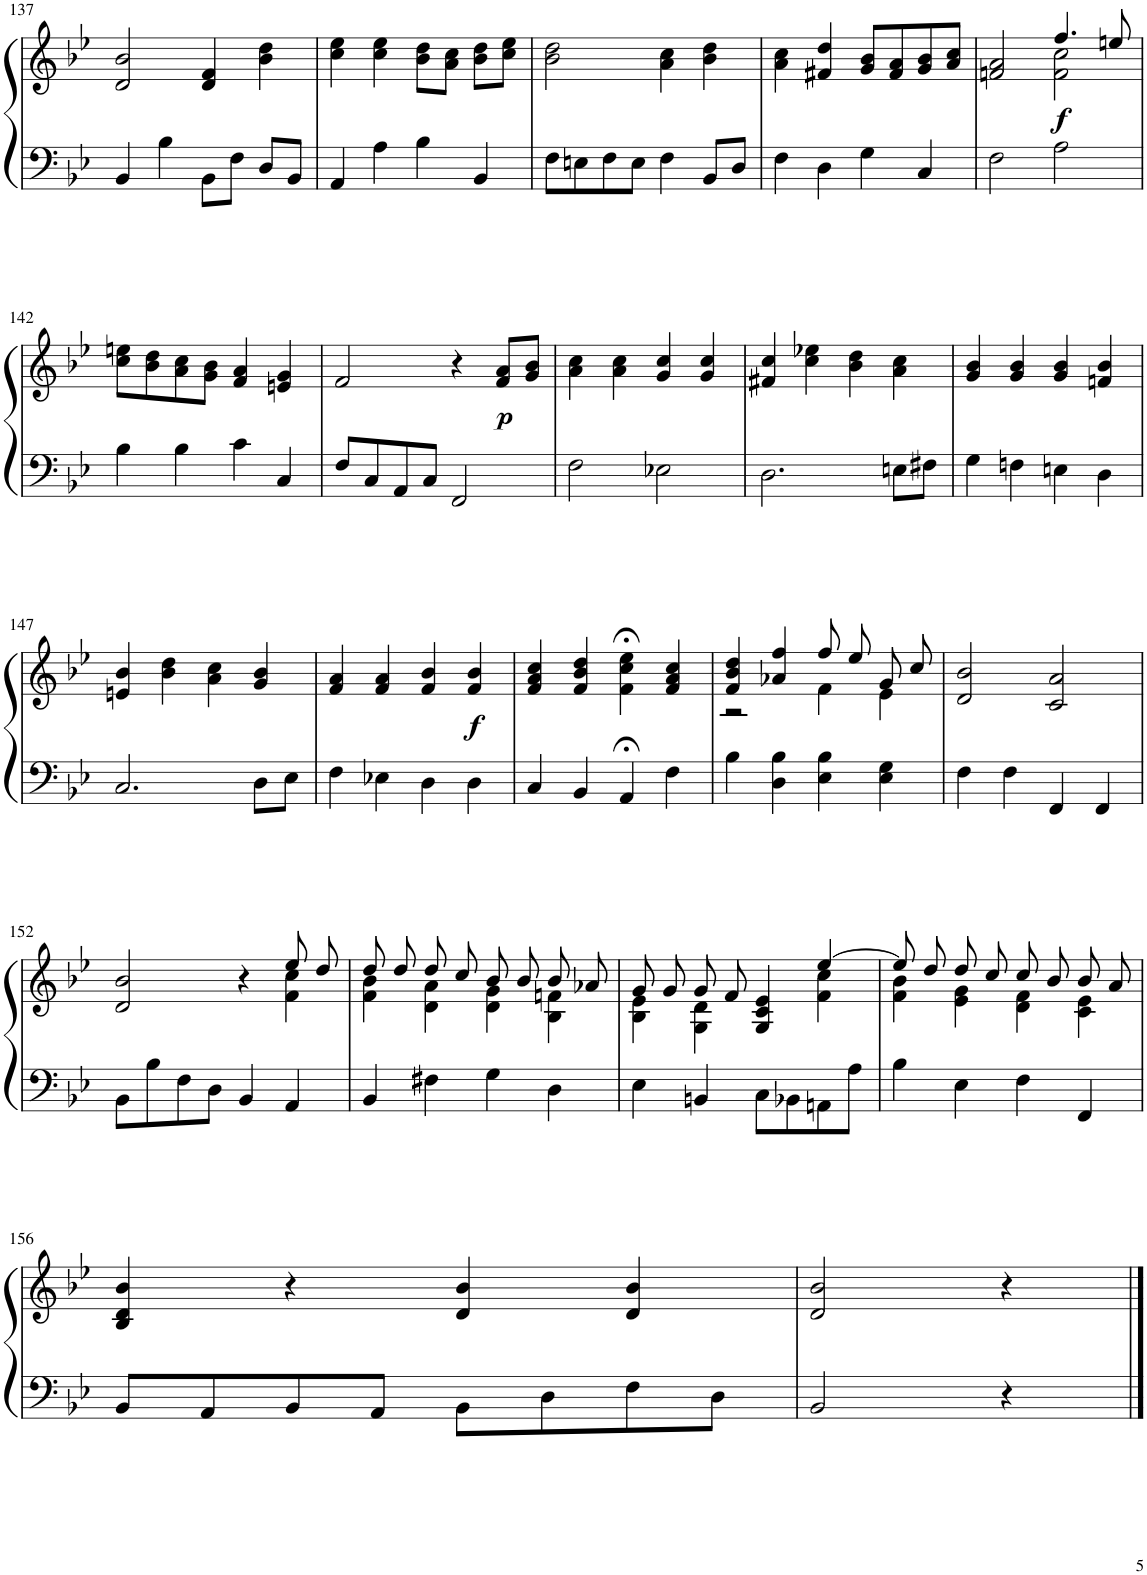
**kern	**kern	**dynam
*part1	*part1	*part1
*staff2	*staff1	*staff1/2
*I"[Organ [manuals]] (a)	*	*
!!LO:PB:g=z
*clefF4	*clefG2	*
*k[b-e-]	*k[b-e-]	*
*B-:	*B-:	*
*M2/2	*M2/2	*
*met(c|)	*met(c|)	*
=137	=137	=137
4BB-/	2d/ 2b-/	.
4B-\	.	.
8BB-\L	4d/ 4f/	.
8F\J	.	.
8D/L	4b-\ 4dd\	.
8BB-/J	.	.
=138	=138	=138
4AA/	4cc\ 4ee-\	.
4A\	4cc\ 4ee-\	.
4B-\	8b-\ 8dd\L	.
.	8a\ 8cc\J	.
4BB-/	8b-\ 8dd\L	.
.	8cc\ 8ee-\J	.
=139	=139	=139
8F\L	2b-\ 2dd\	.
8En\	.	.
8F\	.	.
8E\J	.	.
4F\	4a\ 4cc\	.
8BB-/L	4b-\ 4dd\	.
8D/J	.	.
=140	=140	=140
4F\	4a\ 4cc\	.
4D\	4f#X/ 4dd/	.
4G\	8g/ 8b-/L	.
.	8f#/ 8a/	.
4C/	8g/ 8b-/	.
.	8a/ 8cc/J	.
=141	=141	=141
*	*^	*
2F\	2fn/ 2a/	2ryy	.
!	!	!	!LO:DY:b
2A\	4.ff/	2f\ 2cc\	f
.	8een/	.	.
*	*v	*v	*
!!LO:LB:g=z
=142	=142	=142
4B-\	8cc\ 8een\L	.
.	8b-\ 8dd\	.
4B-\	8a\ 8cc\	.
.	8g\ 8b-\J	.
4c\	4f/ 4a/	.
4C/	4en/ 4g/	.
=143	=143	=143
8F/L	2f/	.
8C/	.	.
8AA/	.	.
8C/J	.	.
2FF/	4r	.
!	!	!LO:DY:b
.	8f/ 8a/L	p
.	8g/ 8b-/J	.
=144	=144	=144
2F\	4a\ 4cc\	.
.	4a\ 4cc\	.
2E-X\	4g/ 4cc/	.
.	4g/ 4cc/	.
=145	=145	=145
2.D\	4f#X/ 4cc/	.
.	4cc\ 4ee-X\	.
.	4b-\ 4dd\	.
8En\L	4a\ 4cc\	.
8F#X\J	.	.
=146	=146	=146
4G\	4g/ 4b-/	.
4Fn\	4g/ 4b-/	.
4En\	4g/ 4b-/	.
4D\	4fn/ 4b-/	.
!!LO:LB:g=z
=147	=147	=147
2.C/	4en/ 4b-/	.
.	4b-\ 4dd\	.
.	4a\ 4cc\	.
8D\L	4g/ 4b-/	.
8E-\J	.	.
=148	=148	=148
4F\	4f/ 4a/	.
4E-X\	4f/ 4a/	.
4D\	4f/ 4b-/	.
!	!	!LO:DY:b
4D\	4f/ 4b-/	f
=149	=149	=149
4C/	4f/ 4a/ 4cc/	.
4BB-/	4f/ 4b-/ 4dd/	.
4AA;</	4f\;< 4cc\;< 4ee-\;<	.
4F\	4f/ 4a/ 4cc/	.
=150	=150	=150
*	*^	*
4B-\	4f/ 4b-/ 4dd/	2r	.
4D\ 4B-\	4a-X/ 4ff/	.	.
4E-\ 4B-\	8ff/	4f\	.
.	8ee-/	.	.
4E-\ 4G\	8g/	4e-\	.
.	8cc/	.	.
*	*v	*v	*
=151	=151	=151
4F\	2d/ 2b-/	.
4F\	.	.
4FF/	2c/ 2a/	.
4FF/	.	.
!!LO:LB:g=z
=152	=152	=152
*	*^	*
8BB-\L	2d/ 2b-/	2ryy	.
8B-\	.	.	.
8F\	.	.	.
8D\J	.	.	.
4BB-/	4r	4ryy	.
4AA/	8ee-/	4f\ 4cc\	.
.	8dd/	.	.
=153	=153	=153	=153
4BB-/	8dd/	4f\ 4b-\	.
.	8dd/	.	.
4F#X\	8dd/	4d\ 4a\	.
.	8cc/	.	.
4G\	8b-/	4d\ 4g\	.
.	8b-/	.	.
4D\	8b-/	4B-\ 4fn\	.
.	8a-X/	.	.
=154	=154	=154	=154
4E-\	8g/	4B-\ 4e-\	.
.	8g/	.	.
4BBn/	8g/	4G\ 4d\	.
.	8f/	.	.
8C\L	4G/ 4c/ 4e-/	4ryy	.
8BB-X\	.	.	.
8AAn\	[4ee-/	4f\ 4cc\	.
8A\J	.	.	.
=155	=155	=155	=155
4B-\	8ee-/]	4f\ 4b-\	.
.	8dd/	.	.
4E-\	8dd/	4e-\ 4g\	.
.	8cc/	.	.
4F\	8cc/	4d\ 4f\	.
.	8b-/	.	.
4FF/	8b-/	4c\ 4e-\	.
.	8a/	.	.
*	*v	*v	*
!!LO:LB:g=z
=156	=156	=156
8BB-/L	4B-/ 4d/ 4b-/	.
8AA/	.	.
8BB-/	4r	.
8AA/J	.	.
8BB-\L	4d/ 4b-/	.
8D\	.	.
8F\	4d/ 4b-/	.
8D\J	.	.
=157	=157	=157
2BB-/	2d/ 2b-/	.
4r	4r	.
==	==	==
*-	*-	*-
